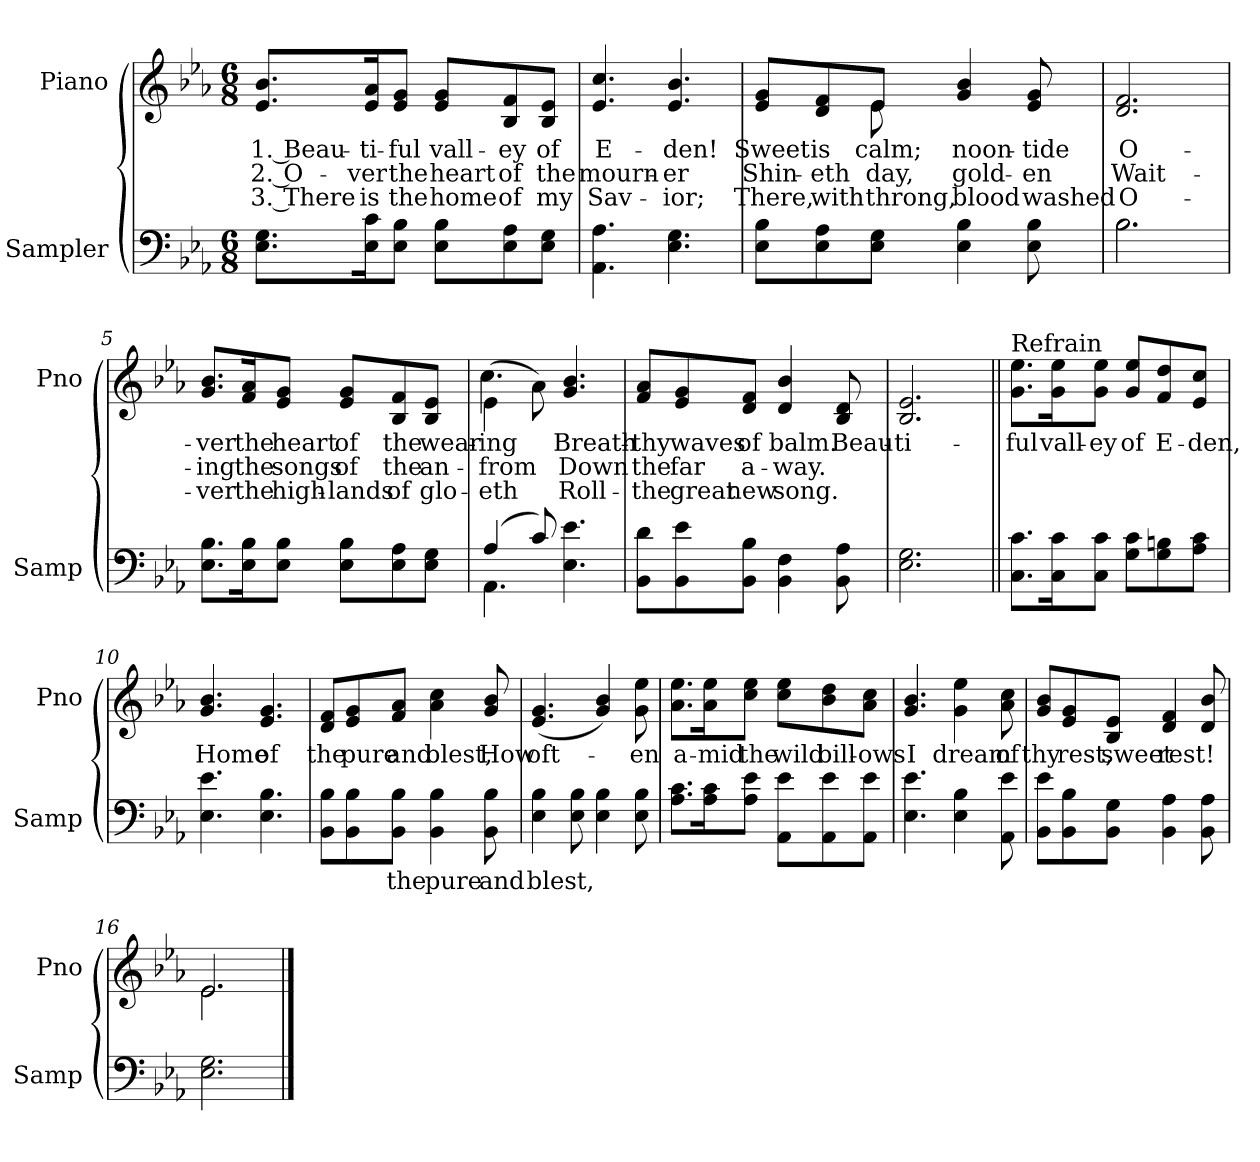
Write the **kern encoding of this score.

**kern	**text	**kern	**text	**text	**text
*part2	*part2	*part1	*part1	*part1	*part1
*staff2	*staff2	*staff1	*staff1	*staff1	*staff1
*I"Sampler	*	*I"Piano	*	*	*
*I'Samp	*	*I'Pno	*	*	*
*clefF4	*	*clefG2	*	*	*
*k[b-e-a-]	*	*k[b-e-a-]	*	*	*
*E-:	*	*E-:	*	*	*
*M6/8	*	*M6/8	*	*	*
=1	=1	=1	=1	=1	=1
8.E-\ 8.G\L	.	8.e-/ 8.b-/L	1. Beau-	2. O-	3. There
16E-\ 16c\K	.	16e-/ 16a-/K	-ti-	-ver	is
8E-\ 8B-\J	.	8e-/ 8g/J	-ful	the	the
8E-\ 8B-\L	.	8e-/ 8g/L	vall-	heart	home
8E-\ 8A-\	.	8B-/ 8f/	-ey	of	of
8E-\ 8G\J	.	8B-/ 8e-/J	of	the	my
=2	=2	=2	=2	=2	=2
4.AA- 4.A-	.	4.e- 4.cc	E-	mourn-	Sav-
4.E- 4.G	.	4.e- 4.b-	-den!	-er	-ior;
=3	=3	=3	=3	=3	=3
*	*	*^	*	*	*
8E-\ 8B-\L	.	8e-/ 8g/L	4ryy	Sweet	Shin-	There,
8E-\ 8A-\	.	8d/ 8f/	.	is	-eth	with
8E-\ 8G\J	.	8e-/J	8e-	calm;	day,	throng,
4E- 4B-	.	4g 4b-	4.ryy	noon-	gold-	blood
8E- 8B-	.	8e- 8g	.	-tide	-en	washed
*	*	*v	*v	*	*	*
=4	=4	=4	=4	=4	=4
*^	*	*	*	*	*
2.B-\	2.B-	.	2.d 2.f	O-	Wait-	O-
*v	*v	*	*	*	*	*
=5	=5	=5	=5	=5	=5
8.E-\ 8.B-\L	.	8.g/ 8.b-/L	-ver	-ing	-ver
16E-\ 16B-\K	.	16f/ 16a-/K	the	the	the
8E-\ 8B-\J	.	8e-/ 8g/J	heart	songs	high-
8E-\ 8B-\L	.	8e-/ 8g/L	of	of	-lands
8E-\ 8A-\	.	8B-/ 8f/	the	the	of
8E-\ 8G\J	.	8B-/ 8e-/J	wear-	an-	glo-
=6	=6	=6	=6	=6	=6
*^	*	*^	*	*	*
(4A-/	4.AA-	.	(4e-\	4.cc	-ing	from	-eth
8c/)	.	.	8a-\)	.	.	.	.
4.E- 4.e-	4.ryy	.	4.g 4.b-	4.ryy	Breath-	Down	Roll-
*v	*v	*	*	*	*	*	*
*	*	*v	*v	*	*	*
=7	=7	=7	=7	=7	=7
8BB-\ 8d\L	.	8f/ 8a-/L	thy	the	the
8BB-\ 8e-\	.	8e-/ 8g/	waves	far	great
8BB-\ 8B-\J	.	8d/ 8f/J	of	a-	new
4BB- 4F	.	4d 4b-	balm.	-way.	song.
8BB- 8A-	.	8B- 8d	Beau-	.	.
=8	=8	=8	=8	=8	=8
2.E- 2.G	.	2.B- 2.e-	-ti-	.	.
=9||	=9||	=9||	=9||	=9||	=9||
!	!	!LO:TX:t=Refrain	!	!	!
8.C\ 8.c\L	.	8.g\ 8.ee-\L	-ful	.	.
16C\ 16c\K	.	16g\ 16ee-\K	vall-	.	.
8C\ 8c\J	.	8g\ 8ee-\J	-ey	.	.
8G\ 8c\L	.	8g/ 8ee-/L	of	.	.
8G\ 8Bn\	.	8f/ 8dd/	E-	.	.
8A-\ 8c\J	.	8e-/ 8cc/J	-den,	.	.
=10	=10	=10	=10	=10	=10
4.E- 4.e-	.	4.g 4.b-	Home	.	.
4.E- 4.B-	.	4.e- 4.g	of	.	.
=11	=11	=11	=11	=11	=11
8BB-\ 8B-\L	.	8d/ 8f/L	the	.	.
8BB-\ 8B-\	.	8e-/ 8g/	pure	.	.
8BB-\ 8B-\J	the	8f/ 8a-/J	and	.	.
4BB- 4B-	pure	4a- 4cc	blest,	.	.
8BB- 8B-	and	8g 8b-	How	.	.
=12	=12	=12	=12	=12	=12
4E- 4B-	blest,	(4.e- 4.g	oft-	.	.
8E- 8B-	.	.	.	.	.
4E- 4B-	.	4g 4b-)	.	.	.
8E- 8B-	.	8g 8ee-	-en	.	.
=13	=13	=13	=13	=13	=13
8.A-\ 8.c\L	.	8.a-\ 8.ee-\L	a-	.	.
16A-\ 16c\K	.	16a-\ 16ee-\K	-mid	.	.
8A-\ 8e-\J	.	8cc\ 8ee-\J	the	.	.
8AA-\ 8e-\L	.	8cc\ 8ee-\L	wild	.	.
8AA-\ 8e-\	.	8b-\ 8dd\	bill-	.	.
8AA-\ 8e-\J	.	8a-\ 8cc\J	-ows	.	.
=14	=14	=14	=14	=14	=14
4.E- 4.e-	.	4.g 4.b-	I	.	.
4E- 4B-	.	4g 4ee-	dream	.	.
8AA- 8e-	.	8a- 8cc	of	.	.
=15	=15	=15	=15	=15	=15
8BB-\ 8e-\L	.	8g/ 8b-/L	thy	.	.
8BB-\ 8B-\	.	8e-/ 8g/	rest,	.	.
8BB-\ 8G\J	.	8B-/ 8e-/J	sweet	.	.
4BB- 4A-	.	4d 4f	rest!	.	.
8BB- 8A-	.	8d 8b-	.	.	.
=16	=16	=16	=16	=16	=16
*	*	*^	*	*	*
2.E- 2.G	.	2.e-/	2.e-	.	.	.
*	*	*v	*v	*	*	*
==	==	==	==	==	==
*-	*-	*-	*-	*-	*-
